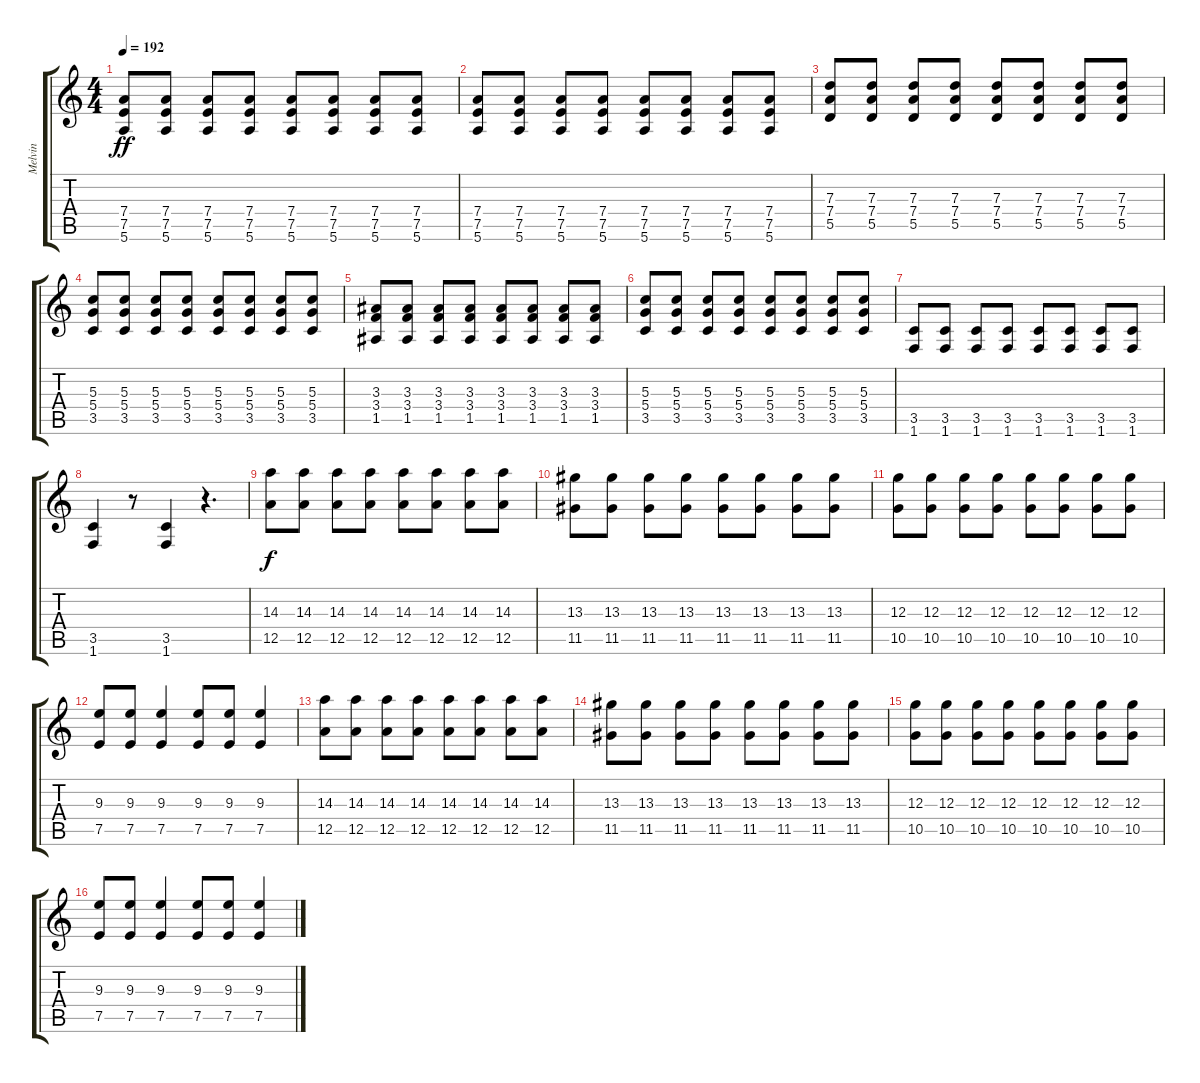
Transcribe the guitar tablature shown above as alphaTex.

\track ("Melvin" "Melvin") {instrument overdrivenguitar}
\staff {score tabs}
\tuning (E4 B3 G3 D3 A2 E2) {hide}
\ts (4 4)
\tempo 192
\clef g2
\ks c
(7.4 7.5 5.6).8{dy ff} (7.4 7.5 5.6).8 (7.4 7.5 5.6).8 (7.4 7.5 5.6).8 (7.4 7.5 5.6).8 (7.4 7.5 5.6).8 (7.4 7.5 5.6).8 (7.4 7.5 5.6).8 |
(7.4 7.5 5.6).8 (7.4 7.5 5.6).8 (7.4 7.5 5.6).8 (7.4 7.5 5.6).8 (7.4 7.5 5.6).8 (7.4 7.5 5.6).8 (7.4 7.5 5.6).8 (7.4 7.5 5.6).8 |
(7.3 7.4 5.5).8 (7.3 7.4 5.5).8 (7.3 7.4 5.5).8 (7.3 7.4 5.5).8 (7.3 7.4 5.5).8 (7.3 7.4 5.5).8 (7.3 7.4 5.5).8 (7.3 7.4 5.5).8 |
(5.3 5.4 3.5).8 (5.3 5.4 3.5).8 (5.3 5.4 3.5).8 (5.3 5.4 3.5).8 (5.3 5.4 3.5).8 (5.3 5.4 3.5).8 (5.3 5.4 3.5).8 (5.3 5.4 3.5).8 |
(3.3 3.4 1.5).8 (3.3 3.4 1.5).8 (3.3 3.4 1.5).8 (3.3 3.4 1.5).8 (3.3 3.4 1.5).8 (3.3 3.4 1.5).8 (3.3 3.4 1.5).8 (3.3 3.4 1.5).8 |
(5.3 5.4 3.5).8 (5.3 5.4 3.5).8 (5.3 5.4 3.5).8 (5.3 5.4 3.5).8 (5.3 5.4 3.5).8 (5.3 5.4 3.5).8 (5.3 5.4 3.5).8 (5.3 5.4 3.5).8 |
(3.5 1.6).8 (3.5 1.6).8 (3.5 1.6).8 (3.5 1.6).8 (3.5 1.6).8 (3.5 1.6).8 (3.5 1.6).8 (3.5 1.6).8 |
(3.5 1.6).4 r.8 (3.5 1.6).4 r.4{d} |
(14.3 12.5).8{dy f volume 16} (14.3 12.5).8 (14.3 12.5).8 (14.3 12.5).8 (14.3 12.5).8 (14.3 12.5).8 (14.3 12.5).8 (14.3 12.5).8 |
(13.3 11.5).8 (13.3 11.5).8 (13.3 11.5).8 (13.3 11.5).8 (13.3 11.5).8 (13.3 11.5).8 (13.3 11.5).8 (13.3 11.5).8 |
(12.3 10.5).8 (12.3 10.5).8 (12.3 10.5).8 (12.3 10.5).8 (12.3 10.5).8 (12.3 10.5).8 (12.3 10.5).8 (12.3 10.5).8 |
(9.3 7.5).8 (9.3 7.5).8 (9.3 7.5).4 (9.3 7.5).8 (9.3 7.5).8 (9.3 7.5).4 |
(14.3 12.5).8{volume 16} (14.3 12.5).8 (14.3 12.5).8 (14.3 12.5).8 (14.3 12.5).8 (14.3 12.5).8 (14.3 12.5).8 (14.3 12.5).8 |
(13.3 11.5).8 (13.3 11.5).8 (13.3 11.5).8 (13.3 11.5).8 (13.3 11.5).8 (13.3 11.5).8 (13.3 11.5).8 (13.3 11.5).8 |
(12.3 10.5).8 (12.3 10.5).8 (12.3 10.5).8 (12.3 10.5).8 (12.3 10.5).8 (12.3 10.5).8 (12.3 10.5).8 (12.3 10.5).8 |
(9.3 7.5).8 (9.3 7.5).8 (9.3 7.5).4 (9.3 7.5).8 (9.3 7.5).8 (9.3 7.5).4
